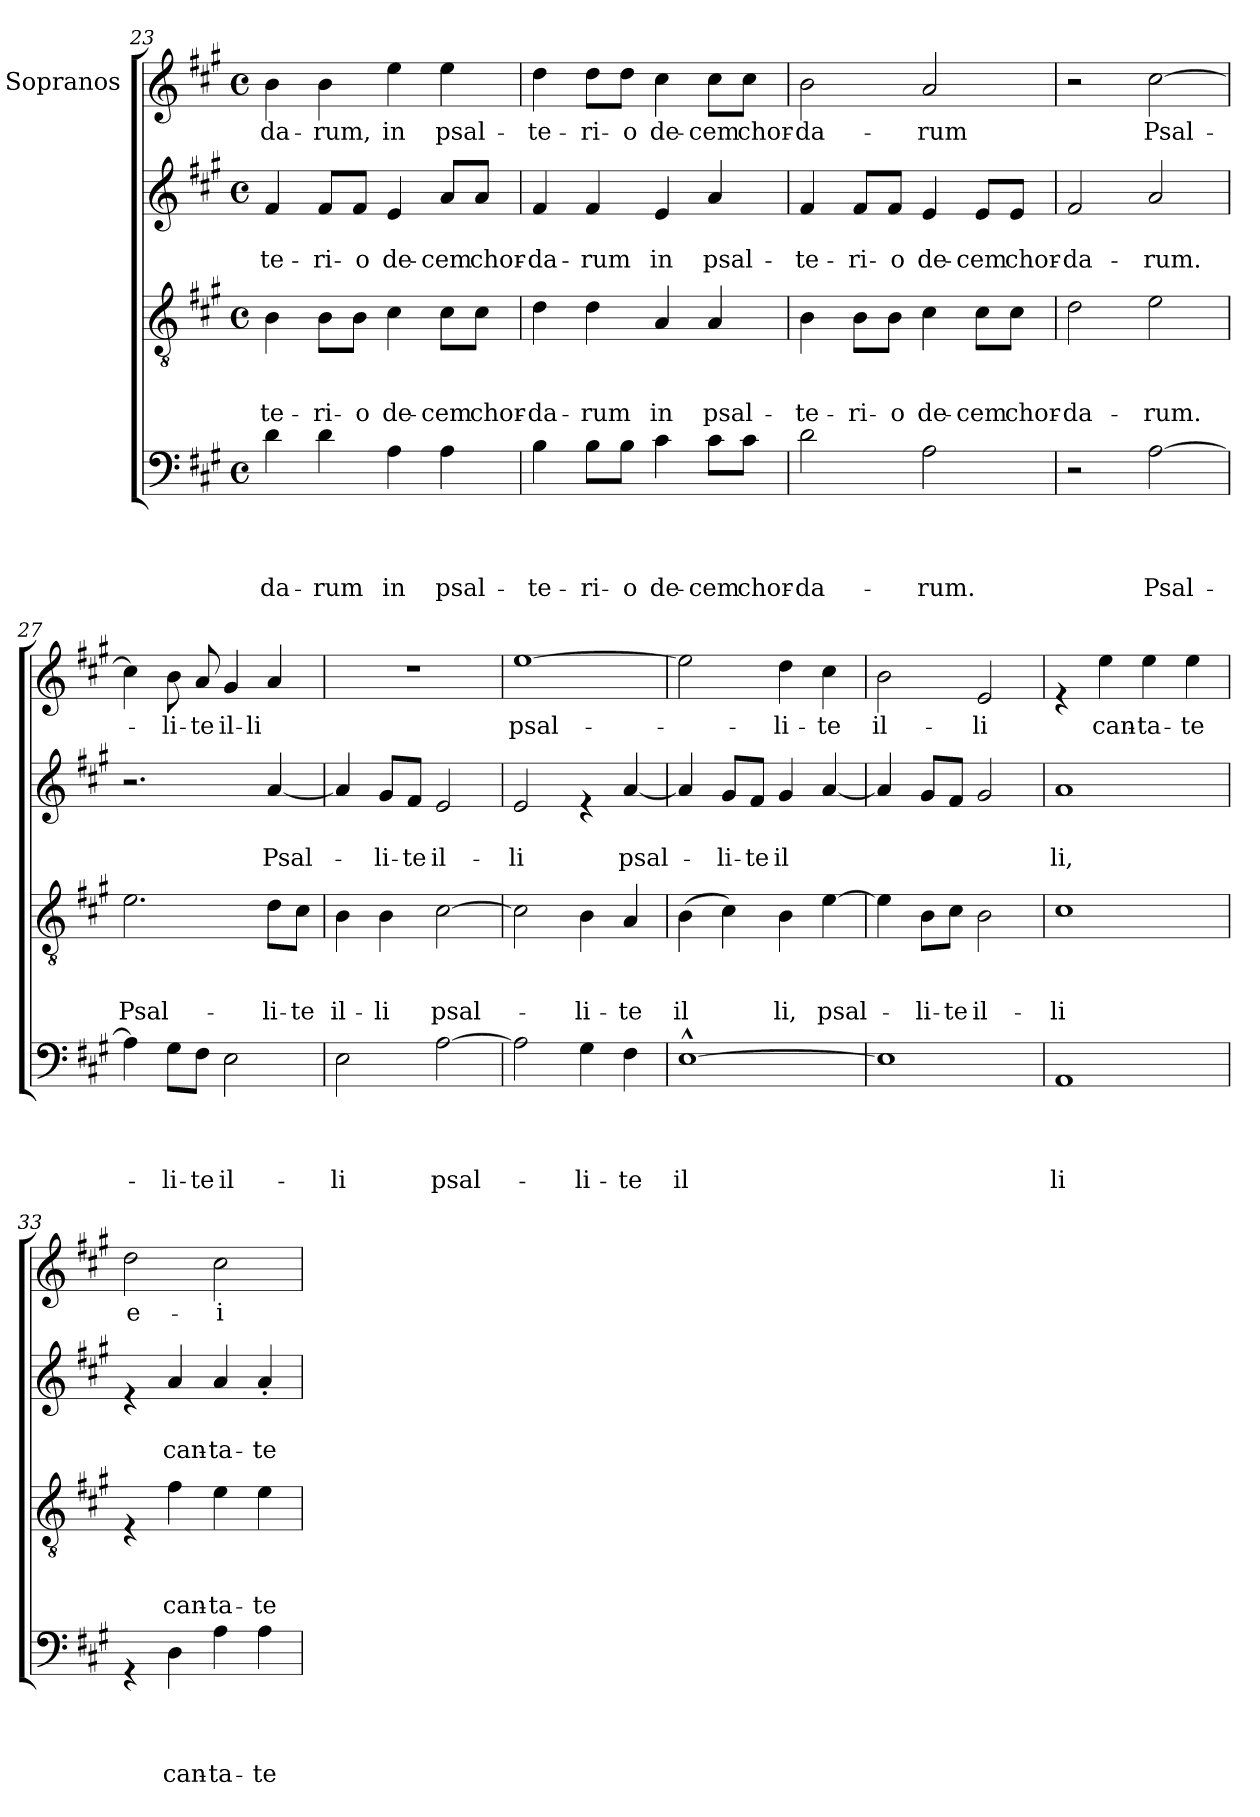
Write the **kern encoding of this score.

**kern	**text	**text	**text	**text	**kern	**text	**text	**text	**kern	**text	**text	**kern	**text
*part4	*part4	*part4	*part4	*part4	*part3	*part3	*part3	*part3	*part2	*part2	*part2	*part1	*part1
*staff4	*staff4	*staff4	*staff4	*staff4	*staff3	*staff3	*staff3	*staff3	*staff2	*staff2	*staff2	*staff1	*staff1
*	*	*	*	*	*	*	*	*	*	*	*	*I"Sopranos	*
*clefF4	*	*	*	*	*clefGv2	*	*	*	*clefG2	*	*	*clefG2	*
*k[f#c#g#]	*	*	*	*	*k[f#c#g#]	*	*	*	*k[f#c#g#]	*	*	*k[f#c#g#]	*
*A:	*	*	*	*	*A:	*	*	*	*A:	*	*	*A:	*
*M4/4	*	*	*	*	*M4/4	*	*	*	*M4/4	*	*	*M4/4	*
*met(c)	*	*	*	*	*met(c)	*	*	*	*met(c)	*	*	*met(c)	*
=23	=23	=23	=23	=23	=23	=23	=23	=23	=23	=23	=23	=23	=23
!	!	!	!	!LO:LY:b	!	!	!	!LO:LY:b	!	!	!LO:LY:b	!	!LO:LY:b
4d\	.	.	.	-da-	4B\	.	.	te-	4f#/	.	-te-	4b\	-da-
!	!	!	!	!LO:LY:b	!	!	!	!LO:LY:b	!	!	!LO:LY:b	!	!LO:LY:b
4d\	.	.	.	-rum	8B\L	.	.	-ri-	8f#/L	.	-ri-	4b\	-rum,
!	!	!	!	!	!	!	!	!LO:LY:b	!	!	!LO:LY:b	!	!
.	.	.	.	.	8B\J	.	.	-o	8f#/J	.	-o	.	.
!	!	!	!	!LO:LY:b	!	!	!	!LO:LY:b	!	!	!LO:LY:b	!	!LO:LY:b
4A\	.	.	.	in	4c#\	.	.	de-	4e/	.	de-	4ee\	in
!	!	!	!	!LO:LY:b	!	!	!	!LO:LY:b	!	!	!LO:LY:b	!	!LO:LY:b
4A\	.	.	.	psal-	8c#\L	.	.	-cem	8a/L	.	-cem	4ee\	psal-
!	!	!	!	!	!	!	!	!LO:LY:b	!	!	!LO:LY:b	!	!
.	.	.	.	.	8c#\J	.	.	chor-	8a/J	.	chor-	.	.
=24	=24	=24	=24	=24	=24	=24	=24	=24	=24	=24	=24	=24	=24
!	!	!	!	!LO:LY:b	!	!	!	!LO:LY:b	!	!	!LO:LY:b	!	!LO:LY:b
4B\	.	.	.	-te-	4d\	.	.	-da-	4f#/	.	-da-	4dd\	-te-
!	!	!	!	!LO:LY:b	!	!	!	!LO:LY:b	!	!	!LO:LY:b	!	!LO:LY:b
8B\L	.	.	.	-ri-	4d\	.	.	-rum	4f#/	.	-rum	8dd\L	-ri-
!	!	!	!	!LO:LY:b	!	!	!	!	!	!	!	!	!LO:LY:b
8B\J	.	.	.	-o	.	.	.	.	.	.	.	8dd\J	-o
!	!	!	!	!LO:LY:b	!	!	!	!LO:LY:b	!	!	!LO:LY:b	!	!LO:LY:b
4c#\	.	.	.	de-	4A/	.	.	in	4e/	.	in	4cc#\	de-
!	!	!	!	!LO:LY:b	!	!	!	!LO:LY:b	!	!	!LO:LY:b	!	!LO:LY:b
8c#\L	.	.	.	-cem	4A/	.	.	psal-	4a/	.	psal-	8cc#\L	-cem
!	!	!	!	!LO:LY:b	!	!	!	!	!	!	!	!	!LO:LY:b
8c#\J	.	.	.	chor-	.	.	.	.	.	.	.	8cc#\J	chor-
=25	=25	=25	=25	=25	=25	=25	=25	=25	=25	=25	=25	=25	=25
!	!	!	!	!LO:LY:b	!	!	!	!LO:LY:b	!	!	!LO:LY:b	!	!LO:LY:b
2d\	.	.	.	-da-	4B\	.	.	-te-	4f#/	.	-te-	2b\	-da-
!	!	!	!	!	!	!	!	!LO:LY:b	!	!	!LO:LY:b	!	!
.	.	.	.	.	8B\L	.	.	-ri-	8f#/L	.	-ri-	.	.
!	!	!	!	!	!	!	!	!LO:LY:b	!	!	!LO:LY:b	!	!
.	.	.	.	.	8B\J	.	.	-o	8f#/J	.	-o	.	.
!	!	!	!	!LO:LY:b	!	!	!	!LO:LY:b	!	!	!LO:LY:b	!	!LO:LY:b
2A\	.	.	.	-rum.	4c#\	.	.	de-	4e/	.	de-	2a/	-rum
!	!	!	!	!	!	!	!	!LO:LY:b	!	!	!LO:LY:b	!	!
.	.	.	.	.	8c#\L	.	.	-cem	8e/L	.	-cem	.	.
!	!	!	!	!	!	!	!	!LO:LY:b	!	!	!LO:LY:b	!	!
.	.	.	.	.	8c#\J	.	.	chor-	8e/J	.	chor-	.	.
!!LO:LB:g=z
=26	=26	=26	=26	=26	=26	=26	=26	=26	=26	=26	=26	=26	=26
!	!	!	!	!	!	!	!	!LO:LY:b	!	!	!LO:LY:b	!	!
2r	.	.	.	.	2d\	.	.	-da-	2f#/	.	-da-	2r	.
!	!	!	!	!LO:LY:b	!	!	!	!LO:LY:b	!	!	!LO:LY:b	!	!LO:LY:b
[>2A\	.	.	.	Psal-	2e\	.	.	-rum.	2a/	.	-rum.	[>2cc#\	Psal-
=27	=27	=27	=27	=27	=27	=27	=27	=27	=27	=27	=27	=27	=27
!	!	!	!	!	!	!	!	!LO:LY:b	!	!	!	!	!
4A\]	.	.	.	.	2.e\	.	.	Psal-	2.r	.	.	4cc#\]	.
!	!	!	!	!LO:LY:b	!	!	!	!	!	!	!	!	!LO:LY:b
8G#\L	.	.	.	-li-	.	.	.	.	.	.	.	8b\	-li-
!	!	!	!	!LO:LY:b	!	!	!	!	!	!	!	!	!LO:LY:b
8F#\J	.	.	.	-te	.	.	.	.	.	.	.	8a/	-te
!	!	!	!	!LO:LY:b	!	!	!	!	!	!	!	!	!LO:LY:b
2E\	.	.	.	il-	.	.	.	.	.	.	.	4g#/	il-
!	!	!	!	!	!	!	!	!LO:LY:b	!	!	!LO:LY:b	!	!LO:LY:b
.	.	.	.	.	8d\L	.	.	-li-	[<4a/	.	Psal-	4a/	-li
!	!	!	!	!	!	!	!	!LO:LY:b	!	!	!	!	!
.	.	.	.	.	8c#\J	.	.	-te	.	.	.	.	.
=28	=28	=28	=28	=28	=28	=28	=28	=28	=28	=28	=28	=28	=28
!	!	!	!	!LO:LY:b	!	!	!	!LO:LY:b	!	!	!	!	!
2E\	.	.	.	-li	4B\	.	.	il-	4a/]	.	.	1r	.
!	!	!	!	!	!	!	!	!LO:LY:b	!	!	!LO:LY:b	!	!
.	.	.	.	.	4B\	.	.	-li	8g#/L	.	-li-	.	.
!	!	!	!	!	!	!	!	!	!	!	!LO:LY:b	!	!
.	.	.	.	.	.	.	.	.	8f#/J	.	-te	.	.
!	!	!	!	!LO:LY:b	!	!	!	!LO:LY:b	!	!	!LO:LY:b	!	!
[>2A\	.	.	.	psal-	[>2c#\	.	.	psal-	2e/	.	il-	.	.
=29	=29	=29	=29	=29	=29	=29	=29	=29	=29	=29	=29	=29	=29
!	!	!	!	!	!	!	!	!	!	!	!LO:LY:b	!	!LO:LY:b
2A\]	.	.	.	.	2c#\]	.	.	.	2e/	.	-li	[>1ee	psal-
!	!	!	!	!LO:LY:b	!	!	!	!LO:LY:b	!	!	!	!	!
4G#\	.	.	.	-li-	4B\	.	.	-li-	4re	.	.	.	.
!	!	!	!	!LO:LY:b	!	!	!	!LO:LY:b	!	!	!LO:LY:b	!	!
4F#\	.	.	.	-te	4A/	.	.	-te	[<4a/	.	psal-	.	.
!!LO:LB:g=z
=30	=30	=30	=30	=30	=30	=30	=30	=30	=30	=30	=30	=30	=30
!	!	!	!	!LO:LY:b	!	!	!	!LO:LY:b	!	!	!	!	!
[>1E^^>	.	.	.	il	(>4B\	.	.	il	4a/]	.	.	2ee\]	.
!	!	!	!	!	!	!	!	!	!	!	!LO:LY:b	!	!
.	.	.	.	.	4c#\)	.	.	.	8g#/L	.	-li-	.	.
!	!	!	!	!	!	!	!	!	!	!	!LO:LY:b	!	!
.	.	.	.	.	.	.	.	.	8f#/J	.	-te	.	.
!	!	!	!	!	!	!	!	!LO:LY:b	!	!	!LO:LY:b	!	!LO:LY:b
.	.	.	.	.	4B\	.	.	li,	4g#/	.	il	4dd\	-li-
!	!	!	!	!	!	!	!	!LO:LY:b	!	!	!	!	!LO:LY:b
.	.	.	.	.	[>4e\	.	.	psal-	[<4a/	.	.	4cc#\	-te
=31	=31	=31	=31	=31	=31	=31	=31	=31	=31	=31	=31	=31	=31
!	!	!	!	!	!	!	!	!	!	!	!	!	!LO:LY:b
1E]	.	.	.	.	4e\]	.	.	.	4a/]	.	.	2b\	il-
!	!	!	!	!	!	!	!	!LO:LY:b	!	!	!	!	!
.	.	.	.	.	8B\L	.	.	-li-	8g#/L	.	.	.	.
!	!	!	!	!	!	!	!	!LO:LY:b	!	!	!	!	!
.	.	.	.	.	8c#\J	.	.	-te	8f#/J	.	.	.	.
!	!	!	!	!	!	!	!	!LO:LY:b	!	!	!	!	!LO:LY:b
.	.	.	.	.	2B\	.	.	il-	2g#/	.	.	2e/	-li
=32	=32	=32	=32	=32	=32	=32	=32	=32	=32	=32	=32	=32	=32
!	!	!	!	!LO:LY:b	!	!	!	!LO:LY:b	!	!	!LO:LY:b	!	!
1AA	.	.	.	li	1c#	.	.	-li	1a	.	li,	4re	.
!	!	!	!	!	!	!	!	!	!	!	!	!	!LO:LY:b
.	.	.	.	.	.	.	.	.	.	.	.	4ee\	can-
!	!	!	!	!	!	!	!	!	!	!	!	!	!LO:LY:b
.	.	.	.	.	.	.	.	.	.	.	.	4ee\	-ta-
!	!	!	!	!	!	!	!	!	!	!	!	!	!LO:LY:b
.	.	.	.	.	.	.	.	.	.	.	.	4ee\	-te
=33	=33	=33	=33	=33	=33	=33	=33	=33	=33	=33	=33	=33	=33
!	!	!	!	!	!	!	!	!	!	!	!	!	!LO:LY:b
4rGG	.	.	.	.	4rE	.	.	.	4re	.	.	2dd\	e-
!	!	!	!	!LO:LY:b	!	!	!	!LO:LY:b	!	!	!LO:LY:b	!	!
4D\	.	.	.	can-	4f#\	.	.	can-	4a/	.	can-	.	.
!	!	!	!	!LO:LY:b	!	!	!	!LO:LY:b	!	!	!LO:LY:b	!	!LO:LY:b
4A\	.	.	.	-ta-	4e\	.	.	-ta-	4a/	.	-ta-	2cc#\	-i
!	!	!	!	!LO:LY:b	!	!	!	!LO:LY:b	!	!	!LO:LY:b	!	!
4A\	.	.	.	-te	4e\	.	.	-te	4a'</	.	-te	.	.
=	=	=	=	=	=	=	=	=	=	=	=	=	=
*-	*-	*-	*-	*-	*-	*-	*-	*-	*-	*-	*-	*-	*-
